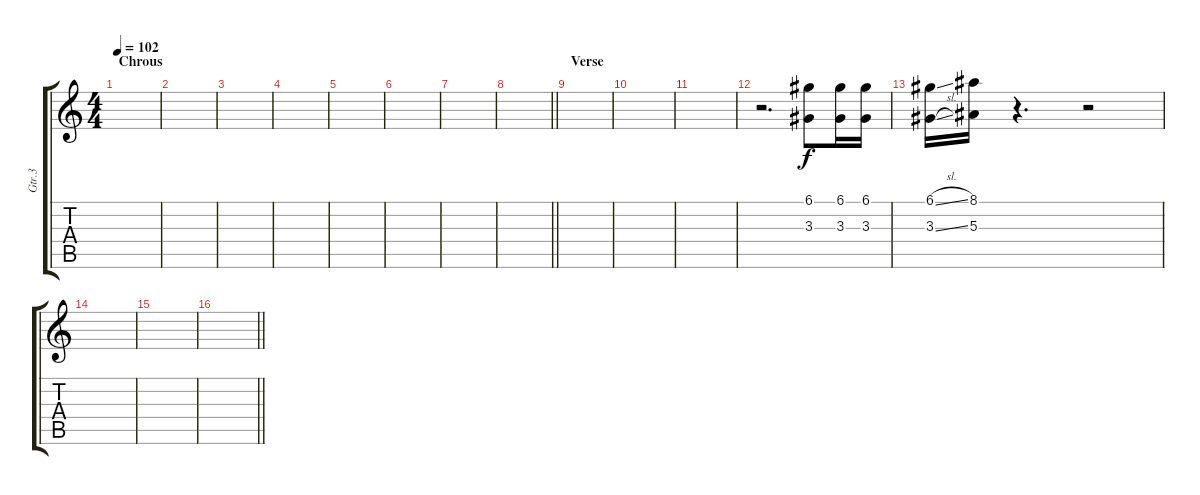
\track ("Gtr.3" "Gtr.3") {instrument distortionguitar}
\staff {score tabs}
\tuning (D4 A3 F3 C3 G2 C2) {hide}
\ts (4 4)
\section ("" "Chrous")
\tempo 102
\clef g2
\ks c
|
|
|
|
|
|
|
\barLineRight lightlight
|
\section ("" "Verse")
|
|
|
r.2{d} (6.1 3.3).8 (6.1 3.3).16 (6.1 3.3).16 |
(6.1{sl} 3.3{sl}).16 (8.1 5.3).16 r.4{d} r.2 |
|
|
\barLineRight lightlight
